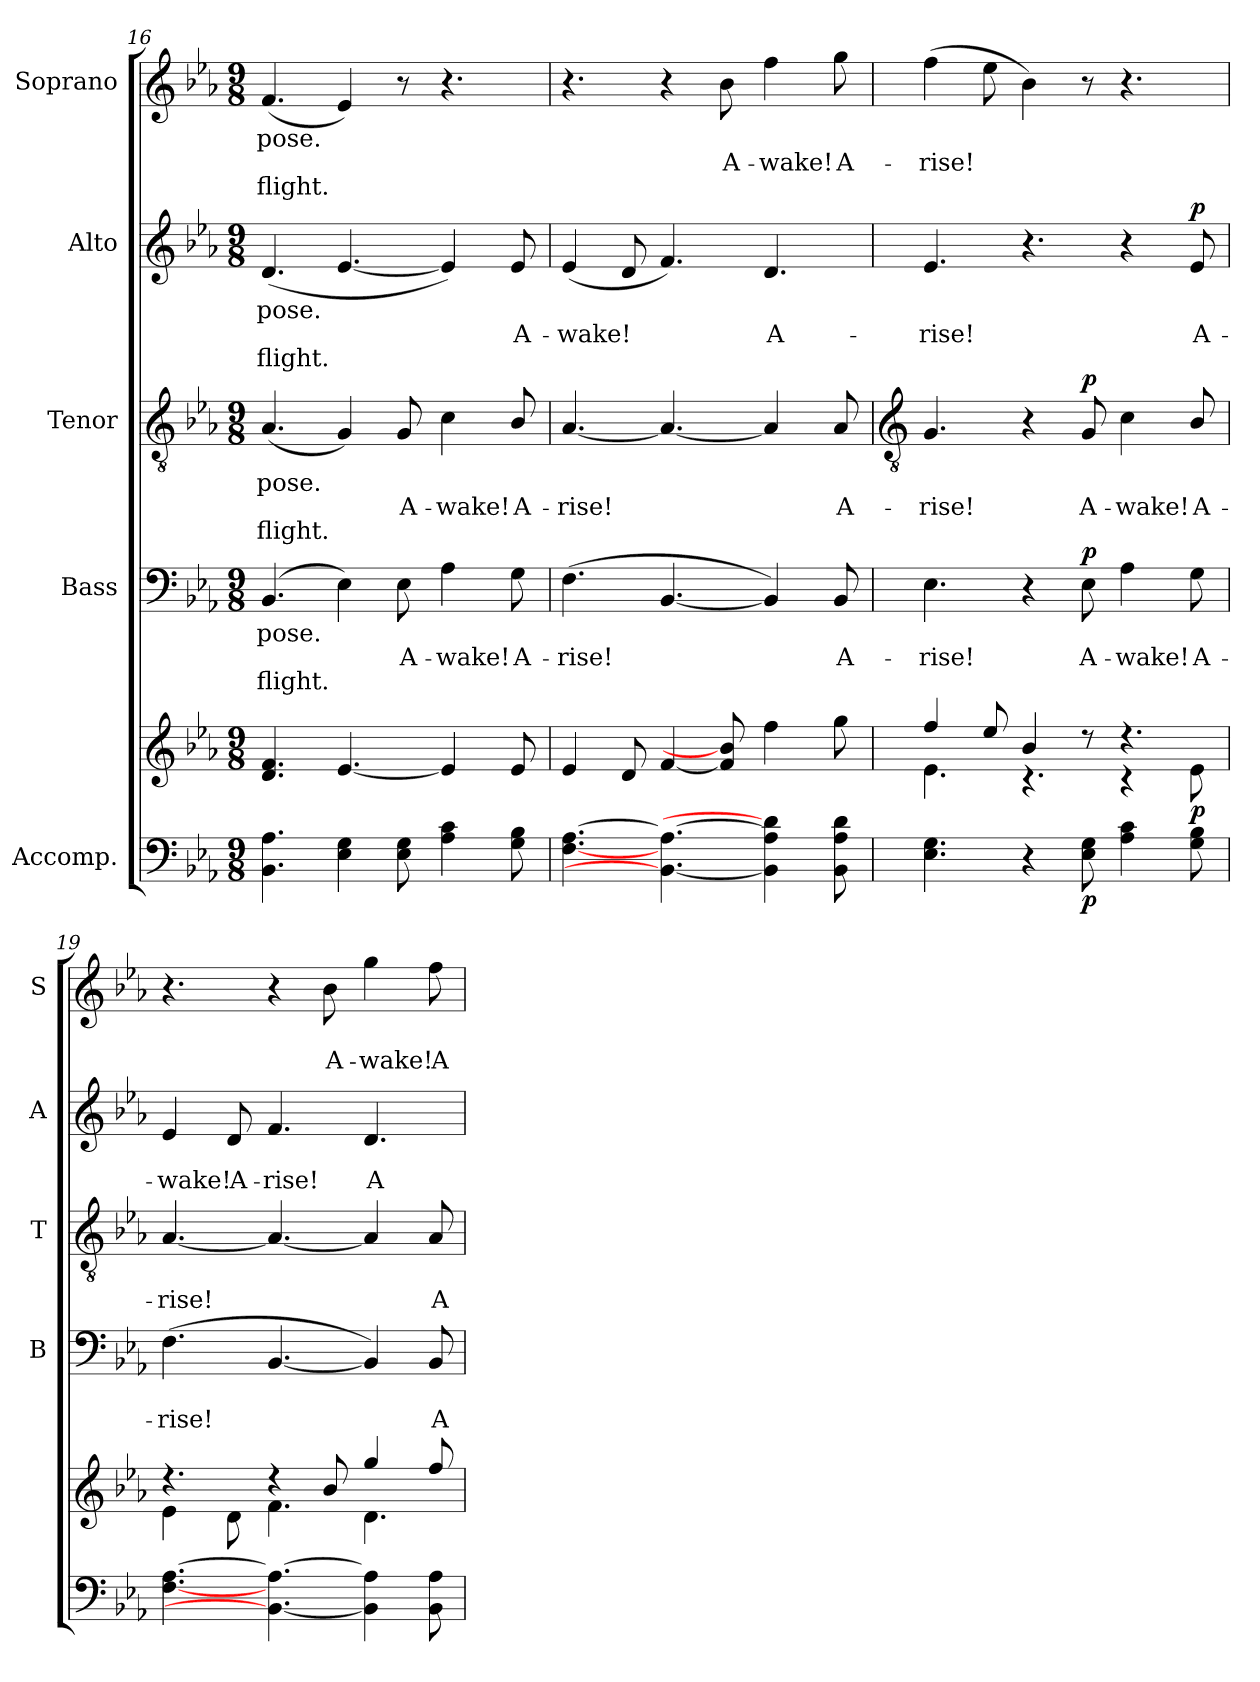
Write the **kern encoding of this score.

**kern	**kern	**dynam	**kern	**text	**text	**text	**dynam	**kern	**text	**text	**text	**dynam	**kern	**text	**text	**text	**dynam	**kern	**text	**text	**text
*part5	*part5	*part5	*part4	*part4	*part4	*part4	*part4	*part3	*part3	*part3	*part3	*part3	*part2	*part2	*part2	*part2	*part2	*part1	*part1	*part1	*part1
*staff6	*staff5	*staff5/6	*staff4	*staff4	*staff4	*staff4	*staff4	*staff3	*staff3	*staff3	*staff3	*staff3	*staff2	*staff2	*staff2	*staff2	*staff2	*staff1	*staff1	*staff1	*staff1
*I"Accomp.	*	*	*I"Bass	*	*	*	*	*I"Tenor	*	*	*	*	*I"Alto	*	*	*	*	*I"Soprano	*	*	*
*	*	*	*I'B	*	*	*	*	*I'T	*	*	*	*	*I'A	*	*	*	*	*I'S	*	*	*
*clefF4	*clefG2	*	*clefF4	*	*	*	*	*clefGv2	*	*	*	*	*clefG2	*	*	*	*	*clefG2	*	*	*
*k[b-e-a-]	*k[b-e-a-]	*	*k[b-e-a-]	*	*	*	*	*k[b-e-a-]	*	*	*	*	*k[b-e-a-]	*	*	*	*	*k[b-e-a-]	*	*	*
*E-:	*E-:	*	*E-:	*	*	*	*	*E-:	*	*	*	*	*E-:	*	*	*	*	*E-:	*	*	*
*M9/8	*M9/8	*	*M9/8	*	*	*	*	*M9/8	*	*	*	*	*M9/8	*	*	*	*	*M9/8	*	*	*
=16	=16	=16	=16	=16	=16	=16	=16	=16	=16	=16	=16	=16	=16	=16	=16	=16	=16	=16	=16	=16	=16
!	!	!	!	!LO:LY:b	!	!LO:LY:b	!	!	!LO:LY:b	!	!LO:LY:b	!	!	!LO:LY:b	!	!LO:LY:b	!	!	!LO:LY:b	!	!LO:LY:b
4.BB- 4.A-	4.d 4.f	.	(<4.BB-	pose.	.	flight.	.	(<4.A-	pose.	.	flight.	.	(<4.d	pose.	.	flight.	.	(<4.f	pose.	.	flight.
4E- 4G	[4.e-	.	4E-)	.	.	.	.	4G)	.	.	.	.	[4.e-	.	.	.	.	4e-)	.	.	.
!	!	!	!	!	!LO:LY:b	!	!	!	!	!LO:LY:b	!	!	!	!	!	!	!	!	!	!	!
8E- 8G	.	.	8E-	.	A-	.	.	8G	.	A-	.	.	.	.	.	.	.	8r	.	.	.
!	!	!	!	!	!LO:LY:b	!	!	!	!	!LO:LY:b	!	!	!	!	!	!	!	!	!	!	!
4A- 4c	4e-]	.	4A-	.	-wake!	.	.	4c	.	-wake!	.	.	4e-])	.	.	.	.	4.r	.	.	.
!	!	!	!	!	!LO:LY:b	!	!	!	!	!LO:LY:b	!	!	!	!	!LO:LY:b	!	!	!	!	!	!
8G 8B-	8e-	.	8G	.	A-	.	.	8B-/	.	A-	.	.	8e-	.	A-	.	.	.	.	.	.
=17	=17	=17	=17	=17	=17	=17	=17	=17	=17	=17	=17	=17	=17	=17	=17	=17	=17	=17	=17	=17	=17
!	!	!	!	!	!LO:LY:b	!	!	!	!	!LO:LY:b	!	!	!	!	!LO:LY:b	!	!	!	!	!	!
[4.F [4.A-	4e-	.	(<4.F	.	-rise!	.	.	[4.A-	.	-rise!	.	.	(<4e-	.	-wake!	.	.	4.r	.	.	.
.	8d	.	.	.	.	.	.	.	.	.	.	.	8d	.	.	.	.	.	.	.	.
4.BB-_ 4.A-_	[4f	.	[4.BB-	.	.	.	.	4.A-_	.	.	.	.	4.f)	.	.	.	.	4r	.	.	.
!	!	!	!	!	!	!	!	!	!	!	!	!	!	!	!	!	!	!	!	!LO:LY:b	!
.	8f] 8b-]	.	.	.	.	.	.	.	.	.	.	.	.	.	.	.	.	8b-	.	A-	.
!	!	!	!	!	!	!	!	!	!	!	!	!	!	!	!LO:LY:b	!	!	!	!	!LO:LY:b	!
4BB-] 4A-] 4d]	4ff	.	4BB-])	.	.	.	.	4A-]	.	.	.	.	4.d	.	A-	.	.	4ff	.	-wake!	.
!	!	!	!	!	!LO:LY:b	!	!	!	!	!LO:LY:b	!	!	!	!	!	!	!	!	!	!LO:LY:b	!
8BB- 8A- 8d	8gg	.	8BB-	.	A-	.	.	8A-	.	A-	.	.	.	.	.	.	.	8gg	.	A-	.
!!LO:LB:g=z
=18	=18	=18	=18	=18	=18	=18	=18	=18	=18	=18	=18	=18	=18	=18	=18	=18	=18	=18	=18	=18	=18
*	*	*	*	*	*	*	*	*clefGv2	*	*	*	*	*	*	*	*	*	*	*	*	*
*	*^	*	*	*	*	*	*	*	*	*	*	*	*	*	*	*	*	*	*	*	*
!	!	!	!	!	!	!LO:LY:b	!	!	!	!	!LO:LY:b	!	!	!	!	!LO:LY:b	!	!	!	!	!LO:LY:b	!
4.E- 4.G	4ff/	4.e-\	.	4.E-	.	-rise!	.	.	4.G	.	-rise!	.	.	4.e-	.	-rise!	.	.	(>4ff	.	-rise!	.
.	8ee-/	.	.	.	.	.	.	.	.	.	.	.	.	.	.	.	.	.	8ee-	.	.	.
4r	4b-/	4.r	.	4r	.	.	.	.	4r	.	.	.	.	4.r	.	.	.	.	4b-)	.	.	.
!	!	!	!LO:DY:b=2	!	!	!LO:LY:b	!	!LO:DY:b	!	!	!LO:LY:b	!	!LO:DY:b	!	!	!	!	!	!	!	!	!
8E- 8G	8r	.	p	8E-	.	A-	.	p	8G	.	A-	.	p	.	.	.	.	.	8r	.	.	.
!	!	!	!	!	!	!LO:LY:b	!	!	!	!	!LO:LY:b	!	!	!	!	!	!	!	!	!	!	!
4A- 4c	4.r	4r	.	4A-	.	-wake!	.	.	4c	.	-wake!	.	.	4r	.	.	.	.	4.r	.	.	.
!	!	!	!LO:DY:b	!	!	!LO:LY:b	!	!	!	!	!LO:LY:b	!	!	!	!	!LO:LY:b	!	!LO:DY:b	!	!	!	!
8G\ 8B-\	.	8e-\	p	8G\	.	A-	.	.	8B-/	.	A-	.	.	8e-	.	A-	.	p	.	.	.	.
=19	=19	=19	=19	=19	=19	=19	=19	=19	=19	=19	=19	=19	=19	=19	=19	=19	=19	=19	=19	=19	=19	=19
!	!	!	!	!	!	!LO:LY:b	!	!	!	!	!LO:LY:b	!	!	!	!	!LO:LY:b	!	!	!	!	!	!
[4.F [4.A-	4.r	4e-\	.	(<4.F	.	-rise!	.	.	[4.A-	.	-rise!	.	.	4e-	.	-wake!	.	.	4.r	.	.	.
!	!	!	!	!	!	!	!	!	!	!	!	!	!	!	!	!LO:LY:b	!	!	!	!	!	!
.	.	8d\	.	.	.	.	.	.	.	.	.	.	.	8d	.	A-	.	.	.	.	.	.
!	!	!	!	!	!	!	!	!	!	!	!	!	!	!	!	!LO:LY:b	!	!	!	!	!	!
4.BB-_ 4.A-_	4r	4.f\	.	[4.BB-	.	.	.	.	4.A-_	.	.	.	.	4.f	.	-rise!	.	.	4r	.	.	.
!	!	!	!	!	!	!	!	!	!	!	!	!	!	!	!	!	!	!	!	!	!LO:LY:b	!
.	8b-/	.	.	.	.	.	.	.	.	.	.	.	.	.	.	.	.	.	8b-	.	A-	.
!	!	!	!	!	!	!	!	!	!	!	!	!	!	!	!	!LO:LY:b	!	!	!	!	!LO:LY:b	!
4BB-] 4A-]	4gg/	4.d\	.	4BB-])	.	.	.	.	4A-]	.	.	.	.	4.d	.	A-	.	.	4gg	.	-wake!	.
!	!	!	!	!	!	!LO:LY:b	!	!	!	!	!LO:LY:b	!	!	!	!	!	!	!	!	!	!LO:LY:b	!
8BB- 8A-	8ff/	.	.	8BB-	.	A-	.	.	8A-	.	A-	.	.	.	.	.	.	.	8ff	.	A-	.
*	*v	*v	*	*	*	*	*	*	*	*	*	*	*	*	*	*	*	*	*	*	*	*
=	=	=	=	=	=	=	=	=	=	=	=	=	=	=	=	=	=	=	=	=	=
*-	*-	*-	*-	*-	*-	*-	*-	*-	*-	*-	*-	*-	*-	*-	*-	*-	*-	*-	*-	*-	*-
